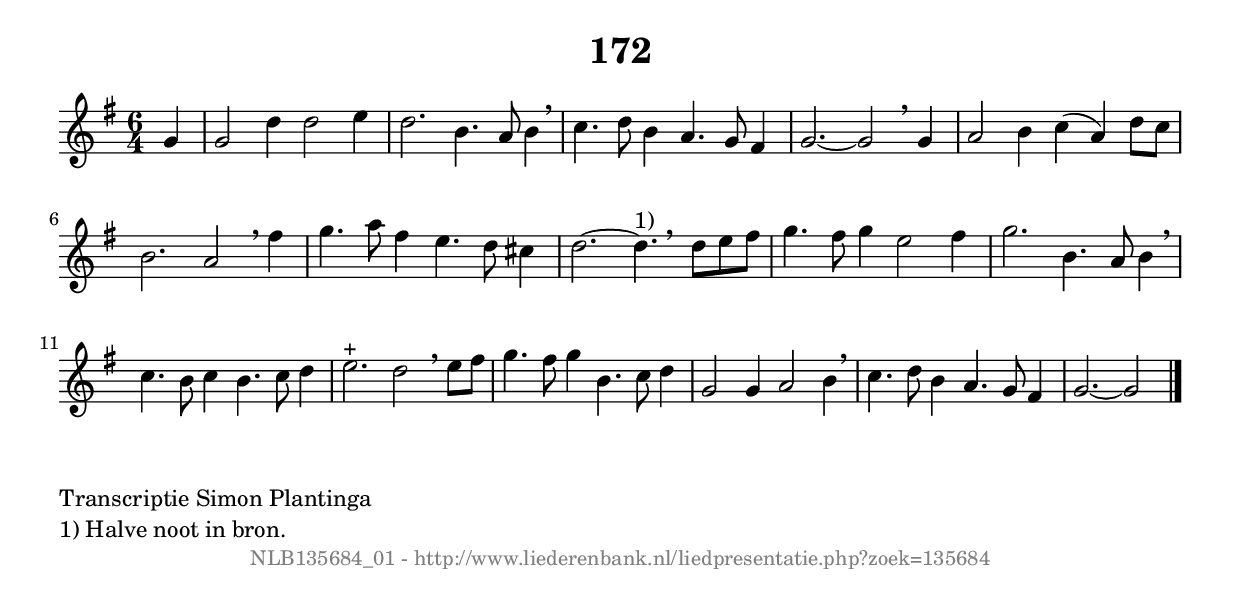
%
% produced by wce2krn 1.64 (7 June 2014)
%
\version"2.16"
#(append! paper-alist '(("long" . (cons (* 210 mm) (* 2000 mm)))))
#(set-default-paper-size "long")
sb = {\breathe}
mBreak = {\breathe }
bBreak = {\breathe }
x = {\once\override NoteHead #'style = #'cross }
gl=\glissando
itime={\override Staff.TimeSignature #'stencil = ##f }
ficta = {\once\set suggestAccidentals = ##t}
fine = {\once\override Score.RehearsalMark #'self-alignment-X = #1 \mark \markup {\italic{Fine}}}
dc = {\once\override Score.RehearsalMark #'self-alignment-X = #1 \mark \markup {\italic{D.C.}}}
dcf = {\once\override Score.RehearsalMark #'self-alignment-X = #1 \mark \markup {\italic{D.C. al Fine}}}
dcc = {\once\override Score.RehearsalMark #'self-alignment-X = #1 \mark \markup {\italic{D.C. al Coda}}}
ds = {\once\override Score.RehearsalMark #'self-alignment-X = #1 \mark \markup {\italic{D.S.}}}
dsf = {\once\override Score.RehearsalMark #'self-alignment-X = #1 \mark \markup {\italic{D.S. al Fine}}}
dsc = {\once\override Score.RehearsalMark #'self-alignment-X = #1 \mark \markup {\italic{D.S. al Coda}}}
pv = {\set Score.repeatCommands = #'((volta "1"))}
sv = {\set Score.repeatCommands = #'((volta "2"))}
tv = {\set Score.repeatCommands = #'((volta "3"))}
qv = {\set Score.repeatCommands = #'((volta "4"))}
xv = {\set Score.repeatCommands = #'((volta #f))}
\header{ tagline = ""
title = "172"
}
\score {{
\key g \major
\relative g'
{
\set melismaBusyProperties = #'()
\partial 32*8
\time 6/4
\tempo 4=120
\override Score.MetronomeMark #'transparent = ##t
\override Score.RehearsalMark #'break-visibility = #(vector #t #t #f)
g4 | g2 d'4 d2 e4 | d2. b4. a8 b4 \sb | c4. d8 b4 a4. g8 fis4 | g2.~ g2 \mBreak
g4 | a2 b4 c4( a4) d8 c8 | b2. a2 \sb fis'4 | g4. a8 fis4 e4. d8 cis4 | d2.~ d4.^"1)" \bar ":|:" \bBreak
d8 e8 fis8 | g4. fis8 g4 e2 fis4 | g2. b,4. a8 b4 \sb | c4. b8 c4 b4. c8 d4 | e2.^"+" d2 \mBreak
e8 fis8 | g4. fis8 g4 b,4. c8 d4 | g,2 g4 a2 b4 \sb | c4. d8 b4 a4. g8 fis4 | g2.~ g2 \bar "|."
 }}
 \midi { }
 \layout {
            indent = 0.0\cm
}
}
\markup { \wordwrap-string #" 
Transcriptie Simon Plantinga

1) Halve noot in bron.
"}
\markup { \vspace #0 } \markup { \with-color #grey \fill-line { \center-column { \smaller "NLB135684_01 - http://www.liederenbank.nl/liedpresentatie.php?zoek=135684" } } }
